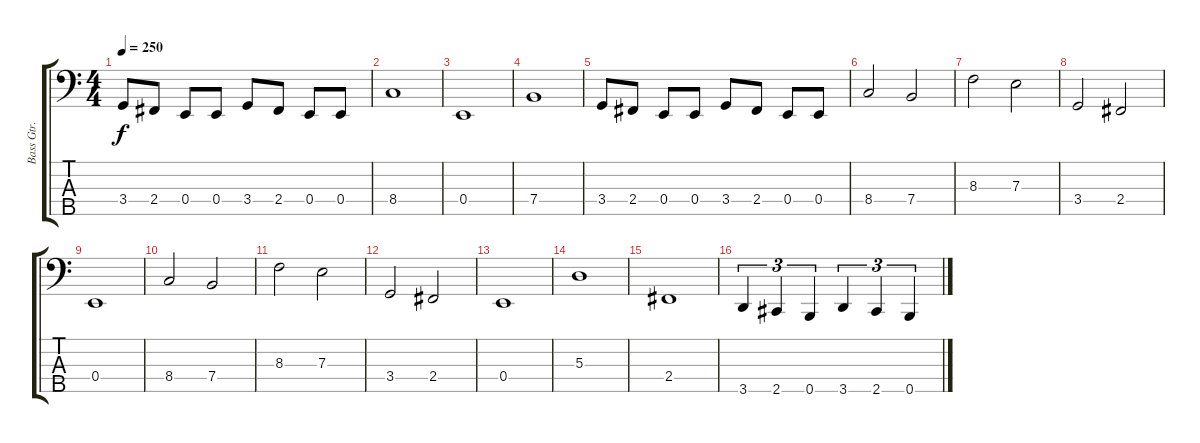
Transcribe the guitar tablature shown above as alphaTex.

\track ("Bass Gtr." "Bass Gtr.") {instrument electricbassfinger}
\staff {score tabs}
\tuning (G2 D2 A1 E1 B0) {hide}
\ts (4 4)
\tempo 250
\clef f4
\ks c
3.4.8{dy f} 2.4.8 0.4.8 0.4.8 3.4.8 2.4.8 0.4.8 0.4.8 |
8.4.1 |
0.4.1 |
7.4.1 |
3.4.8 2.4.8 0.4.8 0.4.8 3.4.8 2.4.8 0.4.8 0.4.8 |
8.4.2 7.4.2 |
8.3.2 7.3.2 |
3.4.2 2.4.2 |
0.4.1 |
8.4.2 7.4.2 |
8.3.2 7.3.2 |
3.4.2 2.4.2 |
0.4.1 |
5.3.1 |
2.4.1 |
3.5.4{tu (3 2)} 2.5.4{tu (3 2)} 0.5.4{tu (3 2)} 3.5.4{tu (3 2)} 2.5.4{tu (3 2)} 0.5.4{tu (3 2)}
